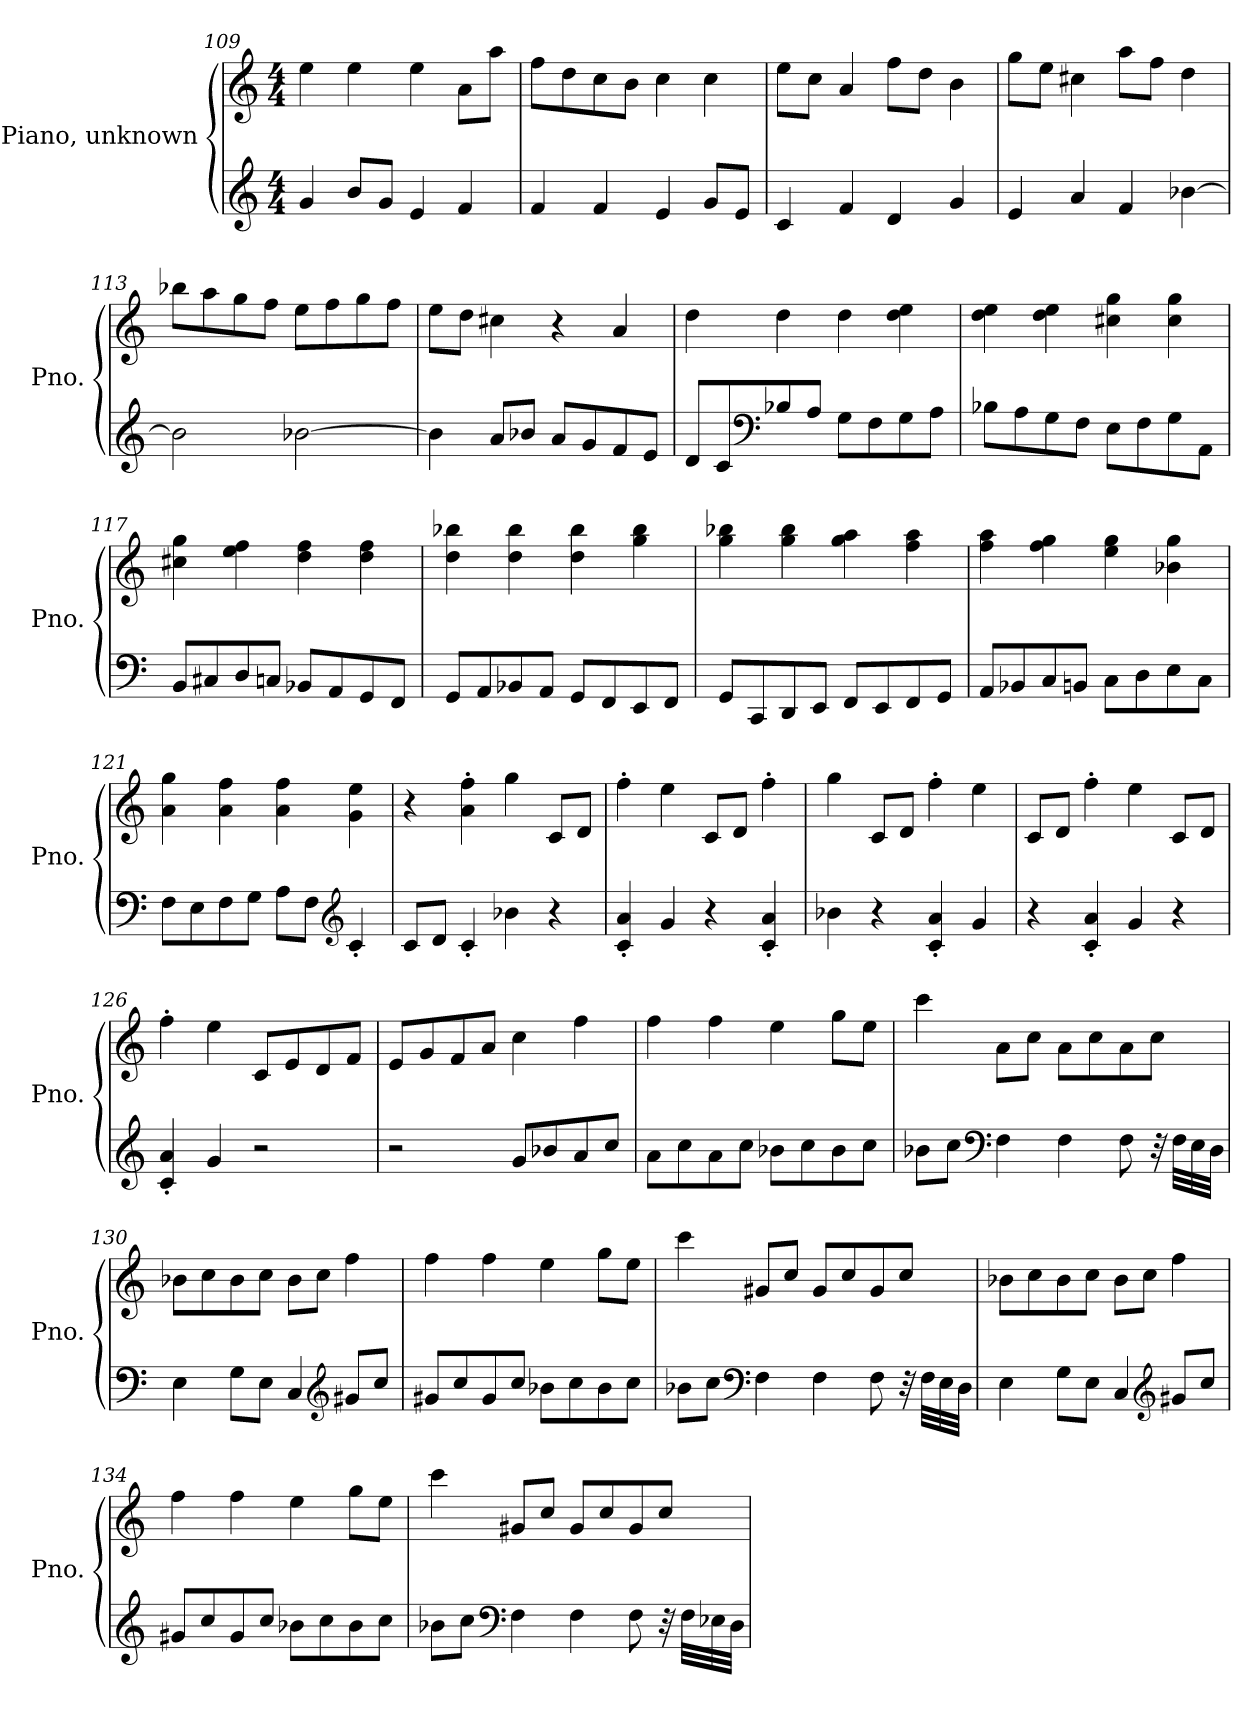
**kern	**kern
*part1	*part1
*staff2	*staff1
*I"Piano, unknown	*
*I'Pno.	*
*clefG2	*clefG2
*k[]	*k[]
*M4/4	*M4/4
=109	=109
4g/	4ee\
8b/L	4ee\
8g/J	.
4e/	4ee\
4f/	8a\L
.	8aa\J
=110	=110
4f/	8ff\L
.	8dd\
4f/	8cc\
.	8b\J
4e/	4cc\
8g/L	4cc\
8e/J	.
=111	=111
4c/	8ee\L
.	8cc\J
4f/	4a/
4d/	8ff\L
.	8dd\J
4g/	4b\
=112	=112
4e/	8gg\L
.	8ee\J
4a/	4cc#X\
4f/	8aa\L
.	8ff\J
[4b-X\	4dd\
!!LO:LB:g=z
=113	=113
2b-\]	8bb-X\L
.	8aa\
.	8gg\
.	8ff\J
[2b-X\	8ee\L
.	8ff\
.	8gg\
.	8ff\J
=114	=114
4b-\]	8ee\L
.	8dd\J
8a/L	4cc#X\
8b-X/J	.
8a/L	4r
8g/	.
8f/	4a/
8e/J	.
=115	=115
8d/L	4dd\
8c/	.
*clefF4	*
8B-X/	4dd\
8A/J	.
8G\L	4dd\
8F\	.
8G\	4dd\ 4ee\
8A\J	.
=116	=116
8B-X\L	4dd\ 4ee\
8A\	.
8G\	4dd\ 4ee\
8F\J	.
8E\L	4cc#X\ 4gg\
8F\	.
8G\	4cc#\ 4gg\
8AA\J	.
!!LO:PB:g=z
=117	=117
8BB/L	4cc#X\ 4gg\
8C#X/	.
8D/	4ee\ 4ff\
8Cn/J	.
8BB-X/L	4dd\ 4ff\
8AA/	.
8GG/	4dd\ 4ff\
8FF/J	.
=118	=118
8GG/L	4dd\ 4bb-X\
8AA/	.
8BB-X/	4dd\ 4bb-\
8AA/J	.
8GG/L	4dd\ 4bb-\
8FF/	.
8EE/	4gg\ 4bb-\
8FF/J	.
=119	=119
8GG/L	4gg\ 4bb-X\
8CC/	.
8DD/	4gg\ 4bb-\
8EE/J	.
8FF/L	4gg\ 4aa\
8EE/	.
8FF/	4ff\ 4aa\
8GG/J	.
=120	=120
8AA/L	4ff\ 4aa\
8BB-X/	.
8C/	4ff\ 4gg\
8BBn/J	.
8C\L	4ee\ 4gg\
8D\	.
8E\	4b-X\ 4gg\
8C\J	.
!!LO:LB:g=z
=121	=121
8F\L	4a\ 4gg\
8E\	.
8F\	4a\ 4ff\
8G\J	.
8A\L	4a\ 4ff\
8F\J	.
*clefG2	*
4c'/	4g\ 4ee\
=122	=122
8c/L	4r
8d/J	.
4c'/	4a\' 4ff\'
4b-X\	4gg\
4r	8c/L
.	8d/J
=123	=123
4c/' 4a/'	4ff'\
4g/	4ee\
4r	8c/L
.	8d/J
4c/' 4a/'	4ff'\
=124	=124
4b-X\	4gg\
4r	8c/L
.	8d/J
4c/' 4a/'	4ff'\
4g/	4ee\
=125	=125
4r	8c/L
.	8d/J
4c/' 4a/'	4ff'\
4g/	4ee\
4r	8c/L
.	8d/J
=126	=126
4c/' 4a/'	4ff'\
4g/	4ee\
2r	8c/L
.	8e/
.	8d/
.	8f/J
!!LO:LB:g=z
=127	=127
2r	8e/L
.	8g/
.	8f/
.	8a/J
8g/L	4cc\
8b-X/	.
8a/	4ff\
8cc/J	.
=128	=128
8a\L	4ff\
8cc\	.
8a\	4ff\
8cc\J	.
8b-X\L	4ee\
8cc\	.
8b-\	8gg\L
8cc\J	8ee\J
=129	=129
8b-X\L	4ccc\
8cc\J	.
*clefF4	*
4F\	8a\L
.	8cc\J
4F\	8a\L
.	8cc\
8F\	8a\
32r	8cc\J
32F\LLL	.
32E\	.
32D\JJJ	.
=130	=130
4E\	8b-X\L
.	8cc\
8G\L	8b-\
8E\J	8cc\J
4C/	8b-\L
.	8cc\J
*clefG2	*
8g#X/L	4ff\
8cc/J	.
!!LO:LB:g=z
=131	=131
8g#X/L	4ff\
8cc/	.
8g#/	4ff\
8cc/J	.
8b-X\L	4ee\
8cc\	.
8b-\	8gg\L
8cc\J	8ee\J
=132	=132
8b-X\L	4ccc\
8cc\J	.
*clefF4	*
4F\	8g#X/L
.	8cc/J
4F\	8g#/L
.	8cc/
8F\	8g#/
32r	8cc/J
32F\LLL	.
32E\	.
32D\JJJ	.
=133	=133
4E\	8b-X\L
.	8cc\
8G\L	8b-\
8E\J	8cc\J
4C/	8b-\L
.	8cc\J
*clefG2	*
8g#X/L	4ff\
8cc/J	.
=134	=134
8g#X/L	4ff\
8cc/	.
8g#/	4ff\
8cc/J	.
8b-X\L	4ee\
8cc\	.
8b-\	8gg\L
8cc\J	8ee\J
!!LO:LB:g=z
=135	=135
8b-X\L	4ccc\
8cc\J	.
*clefF4	*
4F\	8g#X/L
.	8cc/J
4F\	8g#/L
.	8cc/
8F\	8g#/
32r	8cc/J
32F\LLL	.
32E-X\	.
32D\JJJ	.
=	=
*-	*-
